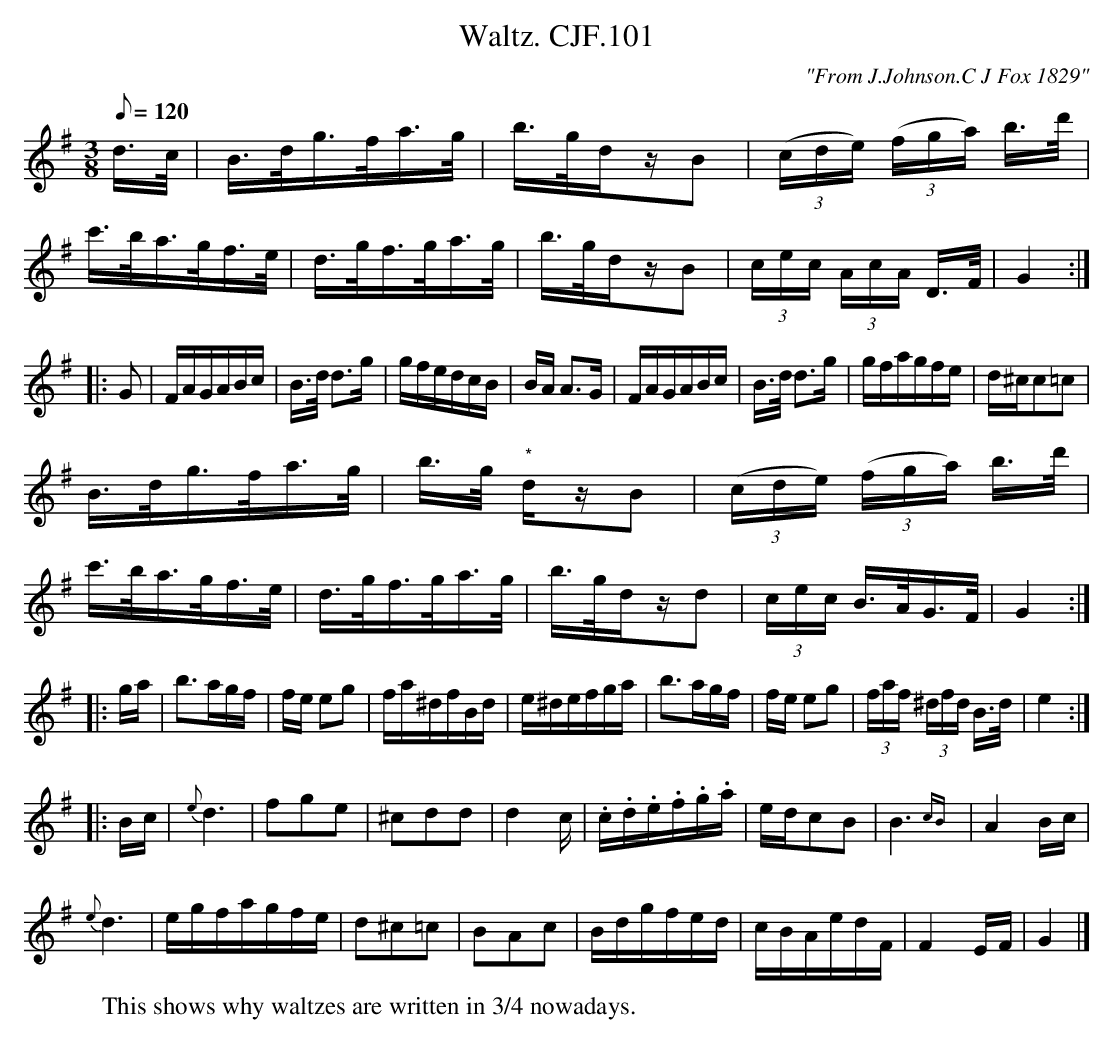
X:1
T:Waltz. CJF.101
C:"From J.Johnson.C J Fox 1829"
M:3/8
L:1/16
Q:1/8=120
K:G
d>c|B>dg>fa>g|b>gdzB2|((3cde) ((3fga) b>d'|c'>ba>gf>e|\
d>gf>ga>g|b>gdzB2|(3cec (3AcA D>F|G4:|
|:G2|FAGABc|B>d d3g|gfedcB|BA A3G|\
FAGABc|B>d d3g|gfagfe|d^cc2=c2|
B>dg>fa>g|b>g "*"dzB2|((3cde) ((3fga) b>d'|\
c'>ba>gf>e|d>gf>ga>g|b>gdzd2|(3cec B>AG>F|G4:|
|:ga|b3agf|fe e2g2|fa^dfBd|e^defga|\
b3agf|fe e2g2|(3faf (3^dfd B>d|e4:|
|:Bc|{e}d6|f2g2e2|^c2d2d2|d4c|\
.c.d.e.f.g.a|edc2B2|B6{cB}|A4Bc|
{e}d6|egfagfe|d2^c2=c2|B2A2c2|\
Bdgfed|cBAedF|F4EF|G4|]
W:This shows why waltzes are written in 3/4 nowadays.
